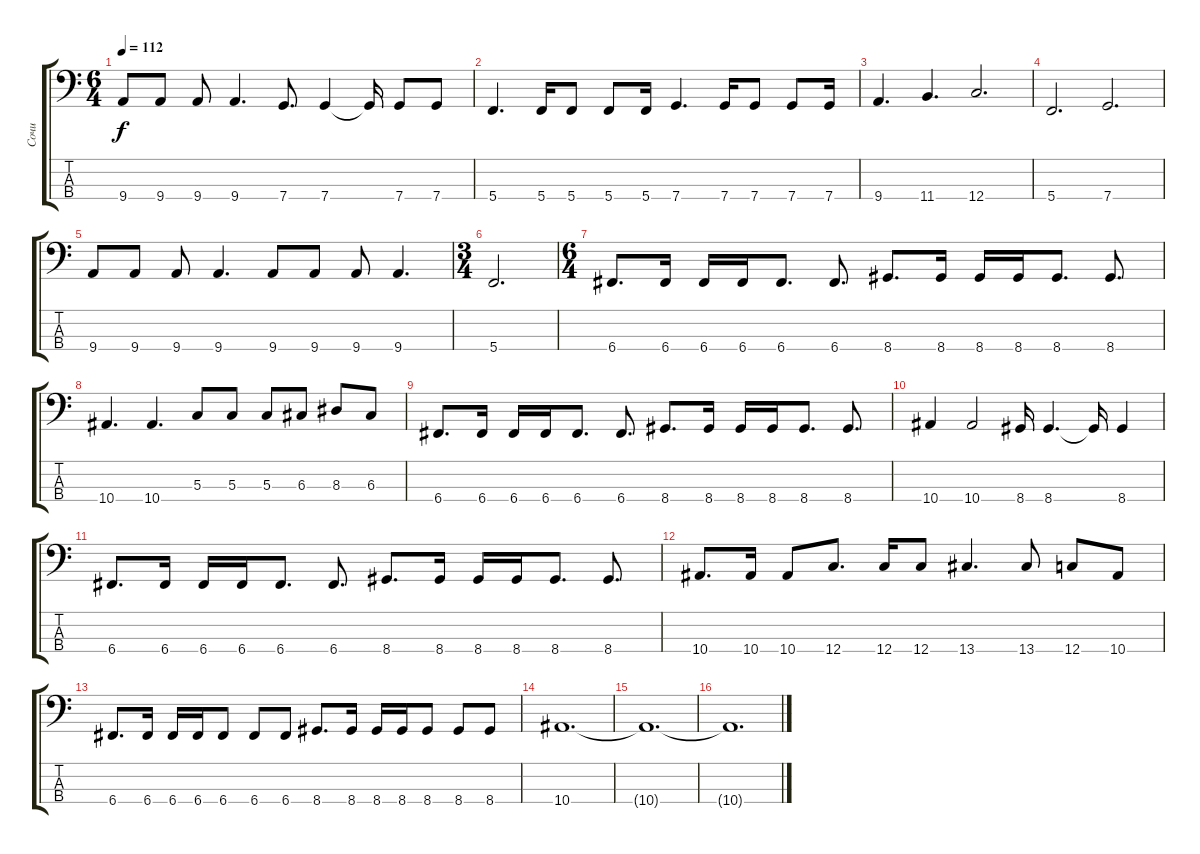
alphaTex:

\track ("Сочи" "Сочи") {instrument electricbassfinger}
\staff {score tabs}
\tuning (F2 C2 G1 C1) {hide}
\ts (6 4)
\tempo 112
\clef f4
\ks c
9.4.8{dy f} 9.4.8 9.4.8 9.4.4{d} 7.4.8{d} 7.4.4 7.4{t}.16 7.4.8 7.4.8 |
5.4.4{d} 5.4.16 5.4.8 5.4.8 5.4.16 7.4.4{d} 7.4.16 7.4.8 7.4.8 7.4.16 |
9.4.4{d} 11.4.4{d} 12.4.2{d} |
5.4.2{d} 7.4.2{d} |
9.4.8 9.4.8 9.4.8 9.4.4{d} 9.4.8 9.4.8 9.4.8 9.4.4{d} |
\ts (3 4)
5.4.2{d} |
\ts (6 4)
6.4.8{d} 6.4.16 6.4.16 6.4.16 6.4.8{d} 6.4.8{d} 8.4.8{d} 8.4.16 8.4.16 8.4.16 8.4.8{d} 8.4.8{d} |
10.4.4{d} 10.4.4{d} 5.3.8 5.3.8 5.3.8 6.3.8 8.3.8 6.3.8 |
6.4.8{d} 6.4.16 6.4.16 6.4.16 6.4.8{d} 6.4.8{d} 8.4.8{d} 8.4.16 8.4.16 8.4.16 8.4.8{d} 8.4.8{d} |
10.4.4 10.4.2 8.4.16 8.4.4{d} 8.4{t}.16 8.4.4 |
6.4.8{d} 6.4.16 6.4.16 6.4.16 6.4.8{d} 6.4.8{d} 8.4.8{d} 8.4.16 8.4.16 8.4.16 8.4.8{d} 8.4.8{d} |
10.4.8{d} 10.4.16 10.4.8 12.4.8{d} 12.4.16 12.4.8 13.4.4{d} 13.4.8 12.4.8 10.4.8 |
6.4.8{d} 6.4.16 6.4.16 6.4.16 6.4.8 6.4.8 6.4.8 8.4.8{d} 8.4.16 8.4.16 8.4.16 8.4.8 8.4.8 8.4.8 |
10.4.1{d} |
10.4{t}.1{d} |
10.4{t}.1{d}
